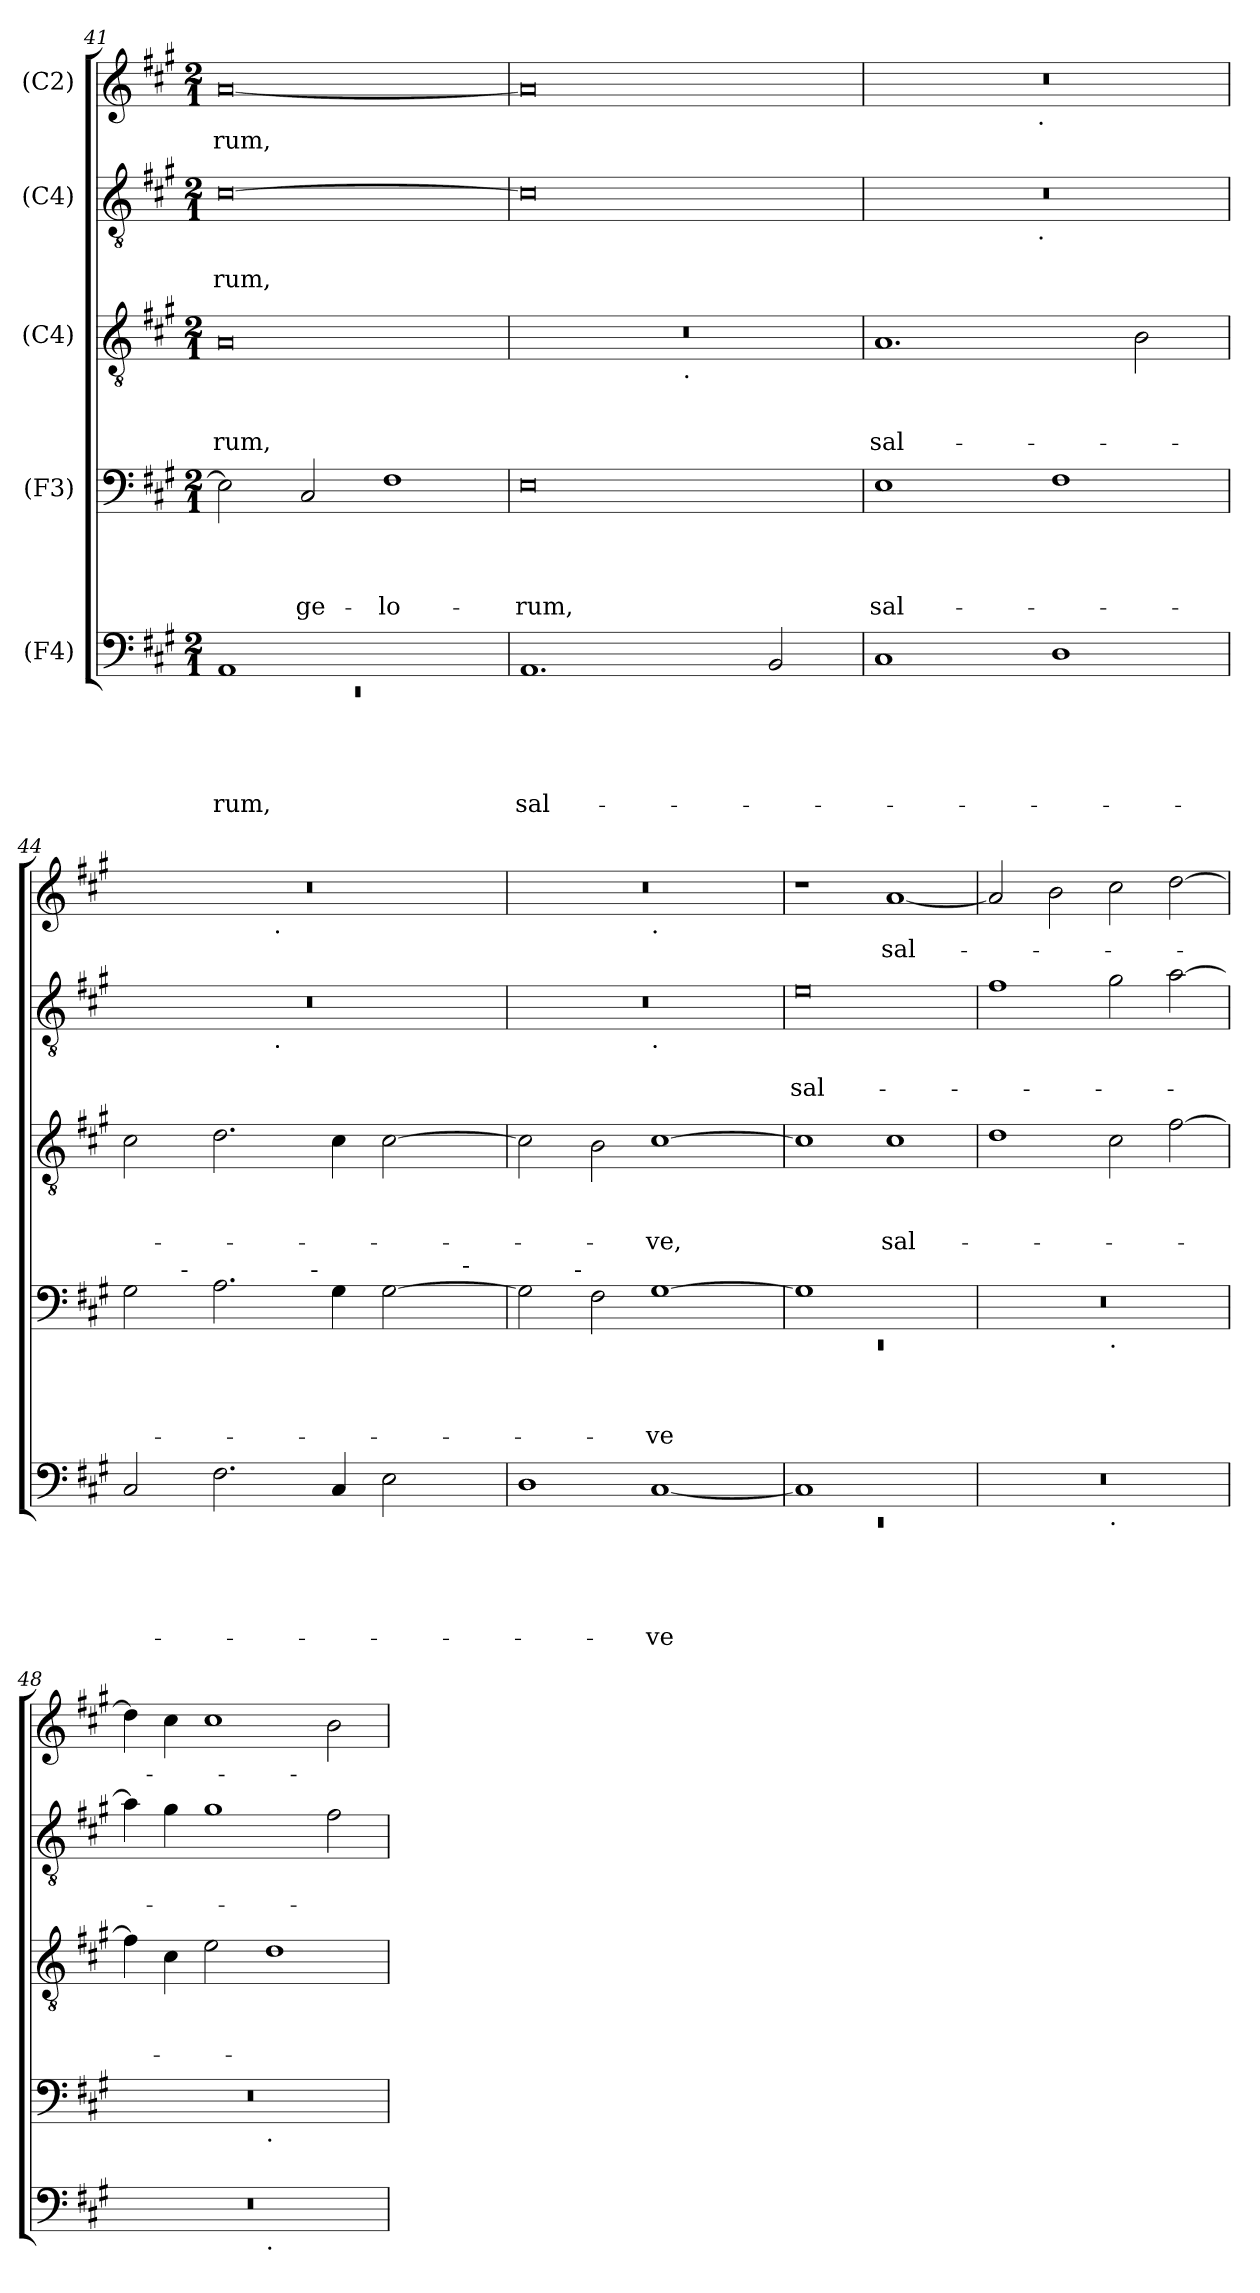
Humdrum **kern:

**kern	**text	**text	**text	**text	**text	**kern	**text	**text	**text	**text	**kern	**text	**text	**text	**kern	**text	**text	**kern	**text
*part5	*part5	*part5	*part5	*part5	*part5	*part4	*part4	*part4	*part4	*part4	*part3	*part3	*part3	*part3	*part2	*part2	*part2	*part1	*part1
*staff5	*staff5	*staff5	*staff5	*staff5	*staff5	*staff4	*staff4	*staff4	*staff4	*staff4	*staff3	*staff3	*staff3	*staff3	*staff2	*staff2	*staff2	*staff1	*staff1
*I"(F4)	*	*	*	*	*	*I"(F3)	*	*	*	*	*I"(C4)	*	*	*	*I"(C4)	*	*	*I"(C2)	*
*clefF4	*	*	*	*	*	*clefF4	*	*	*	*	*clefGv2	*	*	*	*clefGv2	*	*	*clefG2	*
*k[f#c#g#]	*	*	*	*	*	*k[f#c#g#]	*	*	*	*	*k[f#c#g#]	*	*	*	*k[f#c#g#]	*	*	*k[f#c#g#]	*
*A:	*	*	*	*	*	*A:	*	*	*	*	*A:	*	*	*	*A:	*	*	*A:	*
*M2/1	*	*	*	*	*	*M2/1	*	*	*	*	*M2/1	*	*	*	*M2/1	*	*	*M2/1	*
=41	=41	=41	=41	=41	=41	=41	=41	=41	=41	=41	=41	=41	=41	=41	=41	=41	=41	=41	=41
*^	*	*	*	*	*	*	*	*	*	*	*	*	*	*	*	*	*	*	*
!	!LO:N:vis=1	!	!	!	!	!LO:LY:b	!	!	!	!	!	!	!	!	!LO:LY:b	!	!	!LO:LY:b	!	!LO:LY:b
1AA	0rEE	.	.	.	.	-rum,	2E\]	.	.	.	.	0A	.	.	-rum,	[>0c#	.	-rum,	[<0a	-rum,
!	!	!	!	!	!	!	!	!	!	!	!LO:LY:b	!	!	!	!	!	!	!	!	!
.	.	.	.	.	.	.	2C#/	.	.	.	-ge-	.	.	.	.	.	.	.	.	.
!	!	!	!	!	!	!	!	!	!	!	!LO:LY:b	!	!	!	!	!	!	!	!	!
1ryy	.	.	.	.	.	.	1F#	.	.	.	-lo-	.	.	.	.	.	.	.	.	.
*v	*v	*	*	*	*	*	*	*	*	*	*	*	*	*	*	*	*	*	*	*
=42	=42	=42	=42	=42	=42	=42	=42	=42	=42	=42	=42	=42	=42	=42	=42	=42	=42	=42	=42
!	!	!	!	!	!LO:LY:b	!	!	!	!	!LO:LY:b	!	!	!	!	!	!	!	!	!
*	*	*	*	*	*	*	*	*	*	*	*^	*	*	*	*	*	*	*	*
1.AA	.	.	.	.	sal-	0E	.	.	.	-rum,	0r	2ryy	.	.	.	0c#]	.	.	0a]	.
.	.	.	.	.	.	.	.	.	.	.	.	4...ryy	.	.	.	.	.	.	.	.
!	!	!	!	!	!	!	!	!	!	!	!	!LO:TX:b:t=.	!	!	!	!	!	!	!	!
.	.	.	.	.	.	.	.	.	.	.	.	1ryy	.	.	.	.	.	.	.	.
2BB/	.	.	.	.	.	.	.	.	.	.	.	.	.	.	.	.	.	.	.	.
.	.	.	.	.	.	.	.	.	.	.	.	32ryy	.	.	.	.	.	.	.	.
=43	=43	=43	=43	=43	=43	=43	=43	=43	=43	=43	=43	=43	=43	=43	=43	=43	=43	=43	=43	=43
!	!	!	!	!	!	!	!	!	!	!LO:LY:b	!	!	!	!	!LO:LY:b	!	!	!	!	!
*	*	*	*	*	*	*	*	*	*	*	*v	*v	*	*	*	*^	*	*	*^	*
1C#	.	.	.	.	.	1E	.	.	.	sal-	1.A	.	.	sal-	0r	2ryy	.	.	0r	2ryy	.
.	.	.	.	.	.	.	.	.	.	.	.	.	.	.	.	4...ryy	.	.	.	4...ryy	.
!	!	!	!	!	!	!	!	!	!	!	!	!	!	!	!	!	!	!	!	!LO:TX:b:t=.	!
!	!	!	!	!	!	!	!	!	!	!	!	!	!	!	!	!LO:TX:b:t=.	!	!	!	!	!
.	.	.	.	.	.	.	.	.	.	.	.	.	.	.	.	1ryy	.	.	.	1ryy	.
1D	.	.	.	.	.	1F#	.	.	.	.	.	.	.	.	.	.	.	.	.	.	.
.	.	.	.	.	.	.	.	.	.	.	2B\	.	.	.	.	.	.	.	.	.	.
.	.	.	.	.	.	.	.	.	.	.	.	.	.	.	.	32ryy	.	.	.	32ryy	.
!!LO:LB:g=z	!!
=44	=44	=44	=44	=44	=44	=44	=44	=44	=44	=44	=44	=44	=44	=44	=44	=44	=44	=44	=44	=44	=44
*	*	*	*	*	*	*^	*	*	*	*	*	*	*	*	*	*	*	*	*	*	*
*	*	*	*	*	*	*	*^	*	*	*	*	*	*	*	*	*	*	*	*	*	*	*
*	*	*	*	*	*	*	*	*^	*	*	*	*	*	*	*	*	*	*	*	*	*	*	*
2C#/	.	.	.	.	.	2G#\	4ryy	1ryy	1ryy	.	.	.	.	2c#\	.	.	.	0r	1ryy	.	.	0r	1ryy	.
.	.	.	.	.	.	.	16ryy	.	.	.	.	.	.	.	.	.	.	.	.	.	.	.	.	.
!	!	!	!	!	!	!	!LO:TX:a:t=-	!	!	!	!	!	!	!	!	!	!	!	!	!	!	!	!	!
.	.	.	.	.	.	.	1ryy	.	.	.	.	.	.	.	.	.	.	.	.	.	.	.	.	.
2.F#\	.	.	.	.	.	2.A\	.	.	.	.	.	.	.	2.d\	.	.	.	.	.	.	.	.	.	.
!	!	!	!	!	!	!	!	!	!	!	!	!	!	!	!	!	!	!	!	!	!	!	!LO:TX:b:t=.	!
!	!	!	!	!	!	!	!	!	!	!	!	!	!	!	!	!	!	!	!LO:TX:b:t=.	!	!	!	!	!
.	.	.	.	.	.	.	.	8ryy	2ryy	.	.	.	.	.	.	.	.	.	1ryy	.	.	.	1ryy	.
.	.	.	.	.	.	.	.	32ryy	.	.	.	.	.	.	.	.	.	.	.	.	.	.	.	.
!	!	!	!	!	!	!	!	!LO:TX:a:t=-	!	!	!	!	!	!	!	!	!	!	!	!	!	!	!	!
.	.	.	.	.	.	.	.	2ryy	.	.	.	.	.	.	.	.	.	.	.	.	.	.	.	.
4C#/	.	.	.	.	.	4G#\	.	.	.	.	.	.	.	4c#\	.	.	.	.	.	.	.	.	.	.
.	.	.	.	.	.	.	2ryy	.	.	.	.	.	.	.	.	.	.	.	.	.	.	.	.	.
2E\	.	.	.	.	.	[>2G#\	.	.	4ryy	.	.	.	.	[>2c#\	.	.	.	.	.	.	.	.	.	.
.	.	.	.	.	.	.	.	4ryy	.	.	.	.	.	.	.	.	.	.	.	.	.	.	.	.
.	.	.	.	.	.	.	.	.	16.ryy	.	.	.	.	.	.	.	.	.	.	.	.	.	.	.
.	.	.	.	.	.	.	8.ryy	.	.	.	.	.	.	.	.	.	.	.	.	.	.	.	.	.
!	!	!	!	!	!	!	!	!	!LO:TX:a:t=-	!	!	!	!	!	!	!	!	!	!	!	!	!	!	!
.	.	.	.	.	.	.	.	.	8ryy	.	.	.	.	.	.	.	.	.	.	.	.	.	.	.
.	.	.	.	.	.	.	.	16.ryy	.	.	.	.	.	.	.	.	.	.	.	.	.	.	.	.
.	.	.	.	.	.	.	.	.	32ryy	.	.	.	.	.	.	.	.	.	.	.	.	.	.	.
*	*	*	*	*	*	*	*v	*v	*v	*	*	*	*	*	*	*	*	*	*	*	*	*	*	*
=45	=45	=45	=45	=45	=45	=45	=45	=45	=45	=45	=45	=45	=45	=45	=45	=45	=45	=45	=45	=45	=45	=45
1D	.	.	.	.	.	2G#\]	4..ryy	.	.	.	.	2c#\]	.	.	.	0r	1ryy	.	.	0r	1ryy	.
!	!	!	!	!	!	!	!LO:TX:a:t=-	!	!	!	!	!	!	!	!	!	!	!	!	!	!	!
.	.	.	.	.	.	.	1ryy	.	.	.	.	.	.	.	.	.	.	.	.	.	.	.
.	.	.	.	.	.	2F#\	.	.	.	.	.	2B\	.	.	.	.	.	.	.	.	.	.
!	!	!	!	!	!	!	!	!	!	!	!	!	!	!	!	!	!	!	!	!	!LO:TX:b:t=.	!
!	!	!	!	!	!	!	!	!	!	!	!	!	!	!	!	!	!LO:TX:b:t=.	!	!	!	!	!
!	!	!	!	!	!LO:LY:b	!	!	!	!	!	!LO:LY:b	!	!	!	!LO:LY:b	!	!	!	!	!	!	!
[<1C#	.	.	.	.	-ve	[>1G#	.	.	.	.	-ve	[>1c#	.	.	-ve,	.	1ryy	.	.	.	1ryy	.
.	.	.	.	.	.	.	2ryy	.	.	.	.	.	.	.	.	.	.	.	.	.	.	.
.	.	.	.	.	.	.	16ryy	.	.	.	.	.	.	.	.	.	.	.	.	.	.	.
=46	=46	=46	=46	=46	=46	=46	=46	=46	=46	=46	=46	=46	=46	=46	=46	=46	=46	=46	=46	=46	=46	=46
*^	*	*	*	*	*	*	*	*	*	*	*	*	*	*	*	*	*	*	*	*	*	*
!	!LO:N:vis=1	!	!	!	!	!	!	!LO:N:vis=1	!	!	!	!	!	!	!	!	!	!	!	!LO:LY:b	!	!	!
*	*	*	*	*	*	*	*	*	*	*	*	*	*	*	*	*	*v	*v	*	*	*	*	*
*	*	*	*	*	*	*	*	*	*	*	*	*	*	*	*	*	*	*	*	*v	*v	*
1C#]	0rEE	.	.	.	.	.	1G#]	0rEE	.	.	.	.	1c#]	.	.	.	0e	.	sal-	1r	.
!	!	!	!	!	!	!	!	!	!	!	!	!	!	!	!	!LO:LY:b	!	!	!	!	!LO:LY:b
1ryy	.	.	.	.	.	.	1ryy	.	.	.	.	.	1c#	.	.	sal-	.	.	.	[<1a	sal-
=47	=47	=47	=47	=47	=47	=47	=47	=47	=47	=47	=47	=47	=47	=47	=47	=47	=47	=47	=47	=47	=47
0r	1ryy	.	.	.	.	.	0r	1ryy	.	.	.	.	1d	.	.	.	1f#	.	.	2a/]	.
.	.	.	.	.	.	.	.	.	.	.	.	.	.	.	.	.	.	.	.	2b\	.
!	!	!	!	!	!	!	!	!LO:TX:b:t=.	!	!	!	!	!	!	!	!	!	!	!	!	!
!	!LO:TX:b:t=.	!	!	!	!	!	!	!	!	!	!	!	!	!	!	!	!	!	!	!	!
.	1ryy	.	.	.	.	.	.	1ryy	.	.	.	.	2c#\	.	.	.	2g#\	.	.	2cc#\	.
.	.	.	.	.	.	.	.	.	.	.	.	.	[>2f#\	.	.	.	[>2a\	.	.	[>2dd\	.
=48	=48	=48	=48	=48	=48	=48	=48	=48	=48	=48	=48	=48	=48	=48	=48	=48	=48	=48	=48	=48	=48
0r	1ryy	.	.	.	.	.	0r	1ryy	.	.	.	.	4f#\]	.	.	.	4a\]	.	.	4dd\]	.
.	.	.	.	.	.	.	.	.	.	.	.	.	4c#\	.	.	.	4g#\	.	.	4cc#\	.
.	.	.	.	.	.	.	.	.	.	.	.	.	2e\	.	.	.	1g#	.	.	1cc#	.
!	!	!	!	!	!	!	!	!LO:TX:b:t=.	!	!	!	!	!	!	!	!	!	!	!	!	!
!	!LO:TX:b:t=.	!	!	!	!	!	!	!	!	!	!	!	!	!	!	!	!	!	!	!	!
.	1ryy	.	.	.	.	.	.	1ryy	.	.	.	.	1d	.	.	.	.	.	.	.	.
.	.	.	.	.	.	.	.	.	.	.	.	.	.	.	.	.	2f#\	.	.	2b\	.
*v	*v	*	*	*	*	*	*	*	*	*	*	*	*	*	*	*	*	*	*	*	*
*	*	*	*	*	*	*v	*v	*	*	*	*	*	*	*	*	*	*	*	*	*
=	=	=	=	=	=	=	=	=	=	=	=	=	=	=	=	=	=	=	=
*-	*-	*-	*-	*-	*-	*-	*-	*-	*-	*-	*-	*-	*-	*-	*-	*-	*-	*-	*-
